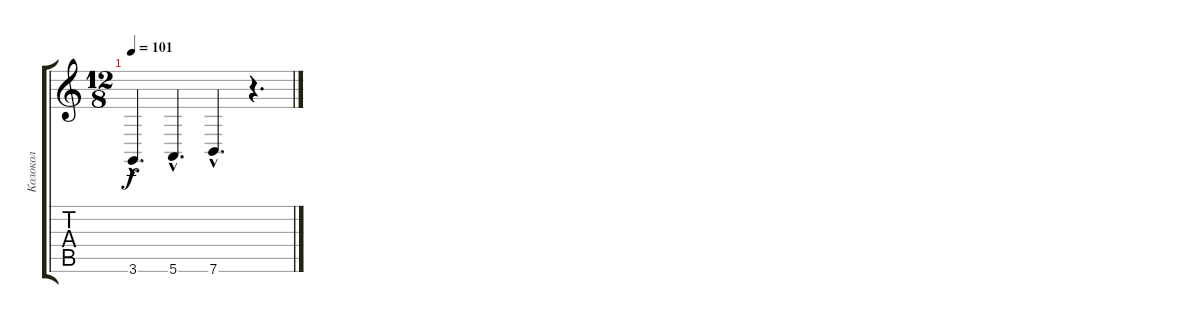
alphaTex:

\track ("Колокол" "Колокол") {instrument tubularbells}
\staff {score tabs}
\tuning (E4 B3 G3 D3 A2 E2) {hide}
\ts (12 8)
\tempo 101
\clef g2
\ks c
3.6{hac}.4{d dy f} 5.6{hac}.4{d} 7.6{hac}.4{d} r.4{d}
